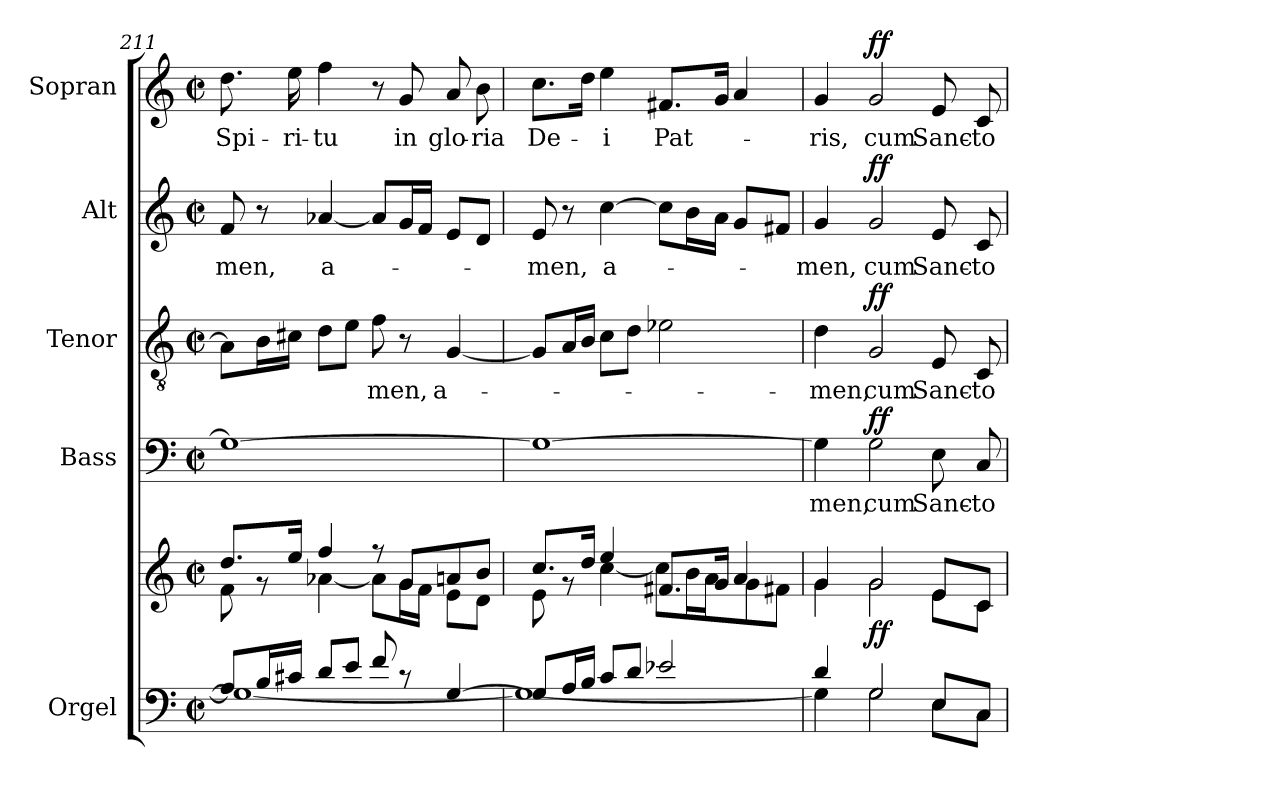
**kern	**kern	**dynam	**kern	**text	**dynam	**kern	**text	**dynam	**kern	**text	**dynam	**kern	**text	**dynam
*part5	*part5	*part5	*part4	*part4	*part4	*part3	*part3	*part3	*part2	*part2	*part2	*part1	*part1	*part1
*staff6	*staff5	*staff5/6	*staff4	*staff4	*staff4	*staff3	*staff3	*staff3	*staff2	*staff2	*staff2	*staff1	*staff1	*staff1
*I"Orgel	*	*	*I"Bass	*	*	*I"Tenor	*	*	*I"Alt	*	*	*I"Sopran	*	*
*I'Org.	*	*	*I'B	*	*	*I'T	*	*	*I'A	*	*	*I'S	*	*
!!LO:PB:g=z
*clefF4	*clefG2	*	*clefF4	*	*	*clefGv2	*	*	*clefG2	*	*	*clefG2	*	*
*k[]	*k[]	*	*k[]	*	*	*k[]	*	*	*k[]	*	*	*k[]	*	*
*C:	*C:	*	*C:	*	*	*C:	*	*	*C:	*	*	*C:	*	*
*M2/2	*M2/2	*	*M2/2	*	*	*M2/2	*	*	*M2/2	*	*	*M2/2	*	*
*met(c|)	*met(c|)	*	*met(c|)	*	*	*met(c|)	*	*	*met(c|)	*	*	*met(c|)	*	*
=211	=211	=211	=211	=211	=211	=211	=211	=211	=211	=211	=211	=211	=211	=211
*^	*^	*	*	*	*	*	*	*	*	*	*	*	*	*
!	!	!	!	!	!	!	!	!	!	!	!	!LO:LY:b	!	!	!LO:LY:b	!
8A/L]	1G_	8.dd/L	8f\	.	1G_	.	.	8A\L]	.	.	8f/	-men,	.	8.dd\	Spi-	.
16B/L	.	.	8rf	.	.	.	.	16B\L	.	.	8r	.	.	.	.	.
!	!	!	!	!	!	!	!	!	!	!	!	!	!	!	!LO:LY:b	!
16c#X/JJ	.	16ee/Jk	.	.	.	.	.	16c#X\JJ	.	.	.	.	.	16ee\	-ri-	.
!	!	!	!	!	!	!	!	!	!	!	!	!LO:LY:b	!	!	!LO:LY:b	!
8d/L	.	4ff/	[<4a-X\	.	.	.	.	8d\L	.	.	[4a-X/	a-	.	4ff\	-tu	.
8e/J	.	.	.	.	.	.	.	8e\J	.	.	.	.	.	.	.	.
!	!	!	!	!	!	!	!	!	!LO:LY:b	!	!	!	!	!	!	!
8f/	.	8ree	8a-\L]	.	.	.	.	8f\	-men,	.	8a-/L]	.	.	8r	.	.
!	!	!	!	!	!	!	!	!	!	!	!	!	!	!	!LO:LY:b	!
8rc	.	8g/L	16g\L	.	.	.	.	8r	.	.	16g/L	.	.	8g/	in	.
.	.	.	16f\JJ	.	.	.	.	.	.	.	16f/JJ	.	.	.	.	.
!	!	!	!	!	!	!	!	!	!LO:LY:b	!	!	!	!	!	!LO:LY:b	!
[>4G/	.	8a/	8e\L	.	.	.	.	[4G/	a-	.	8e/L	.	.	8a/	glo-	.
!	!	!	!	!	!	!	!	!	!	!	!	!	!	!	!LO:LY:b	!
.	.	8b/J	8d\J	.	.	.	.	.	.	.	8d/J	.	.	8b\	-ria	.
=212	=212	=212	=212	=212	=212	=212	=212	=212	=212	=212	=212	=212	=212	=212	=212	=212
!	!	!	!	!	!	!	!	!	!	!	!	!LO:LY:b	!	!	!LO:LY:b	!
8G/L]	1G_	8.cc/L	8e\	.	1G_	.	.	8G/L]	.	.	8e/	-men,	.	8.cc\L	De-	.
16A/L	.	.	8rg	.	.	.	.	16A/L	.	.	8r	.	.	.	.	.
16B/JJ	.	16dd/Jk	.	.	.	.	.	16B/JJ	.	.	.	.	.	16dd\Jk	.	.
!	!	!	!	!	!	!	!	!	!	!	!	!LO:LY:b	!	!	!LO:LY:b	!
8c/L	.	4ee/	[<4cc\	.	.	.	.	8c\L	.	.	[4cc\	a-	.	4ee\	-i	.
8d/J	.	.	.	.	.	.	.	8d\J	.	.	.	.	.	.	.	.
!	!	!	!	!	!	!	!	!	!	!	!	!	!	!	!LO:LY:b	!
2e-X/	.	8.f#X/L	8cc\L]	.	.	.	.	2e-X\	.	.	8cc\L]	.	.	8.f#X/L	Pat-	.
.	.	.	16b\L	.	.	.	.	.	.	.	16b\L	.	.	.	.	.
.	.	16g/Jk	16a\J	.	.	.	.	.	.	.	16a\JJ	.	.	16g/Jk	.	.
.	.	4a/	8g\	.	.	.	.	.	.	.	8g/L	.	.	4a/	.	.
.	.	.	8f#X\J	.	.	.	.	.	.	.	8f#X/J	.	.	.	.	.
=213	=213	=213	=213	=213	=213	=213	=213	=213	=213	=213	=213	=213	=213	=213	=213	=213
!	!	!	!	!	!	!LO:LY:b	!	!	!LO:LY:b	!	!	!LO:LY:b	!	!	!LO:LY:b	!
4d/	4G\]	4g/	4g\	.	4G\]	-men,	.	4d\	-men,	.	4g/	-men,	.	4g/	-ris,	.
!	!	!	!	!LO:DY:b	!	!LO:LY:b	!LO:DY:a	!	!LO:LY:b	!LO:DY:a	!	!LO:LY:b	!LO:DY:a	!	!LO:LY:b	!LO:DY:a
2G/	2G\	2g/	2g\	ff	2G\	cum	ff	2G/	cum	ff	2g/	cum	ff	2g/	cum	ff
!	!	!	!	!	!	!LO:LY:b	!	!	!LO:LY:b	!	!	!LO:LY:b	!	!	!LO:LY:b	!
8E/L	8E\L	8e/L	8e\L	.	8E\	Sanc-	.	8E/	Sanc-	.	8e/	Sanc-	.	8e/	Sanc-	.
!	!	!	!	!	!	!LO:LY:b	!	!	!LO:LY:b	!	!	!LO:LY:b	!	!	!LO:LY:b	!
8C/J	8C\J	8c/J	8c\J	.	8C/	-to	.	8C/	-to	.	8c/	-to	.	8c/	-to	.
*v	*v	*	*	*	*	*	*	*	*	*	*	*	*	*	*	*
*	*v	*v	*	*	*	*	*	*	*	*	*	*	*	*	*
=	=	=	=	=	=	=	=	=	=	=	=	=	=	=
*-	*-	*-	*-	*-	*-	*-	*-	*-	*-	*-	*-	*-	*-	*-
